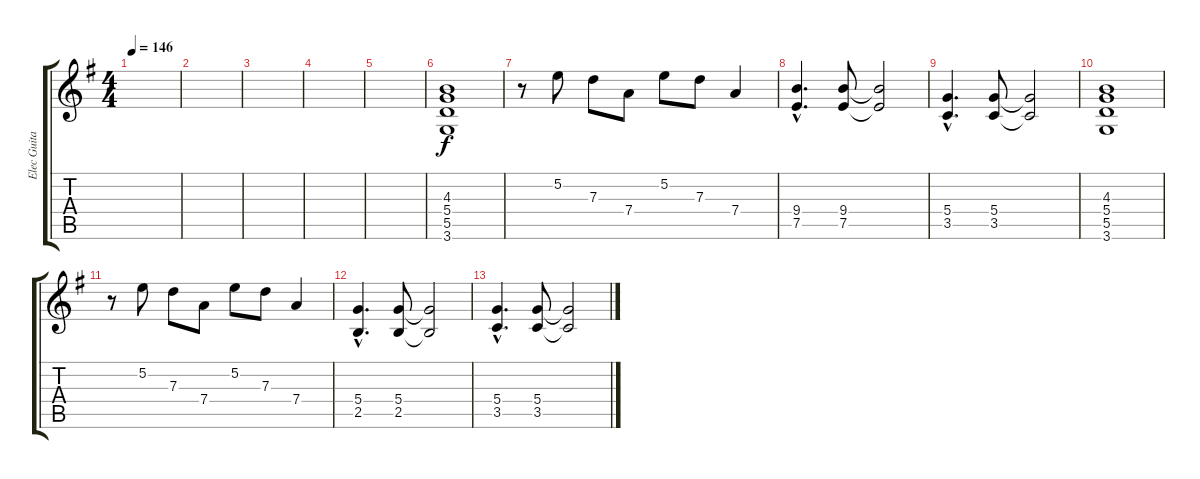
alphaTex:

\track ("Elec Guitar" "Elec Guita") {instrument distortionguitar}
\staff {score tabs}
\tuning (E4 B3 G3 D3 A2 E2) {hide}
\ts (4 4)
\tempo 146
\clef g2
\ks g
|
|
|
|
|
(4.3 5.4 5.5 3.6).1 |
r.8 5.2.8 7.3.8 7.4.8 5.2.8 7.3.8 7.4.4 |
(9.4{hac} 7.5{hac}).4{d} (9.4 7.5).8 (9.4{t} 7.5{t}).2 |
(5.4{hac} 3.5{hac}).4{d} (5.4 3.5).8 (5.4{t} 3.5{t}).2 |
(4.3 5.4 5.5 3.6).1 |
r.8 5.2.8 7.3.8 7.4.8 5.2.8 7.3.8 7.4.4 |
(5.4{hac} 2.5{hac}).4{d} (5.4 2.5).8 (5.4{t} 2.5{t}).2 |
(5.4{hac} 3.5{hac}).4{d} (5.4 3.5).8 (5.4{t} 3.5{t}).2
